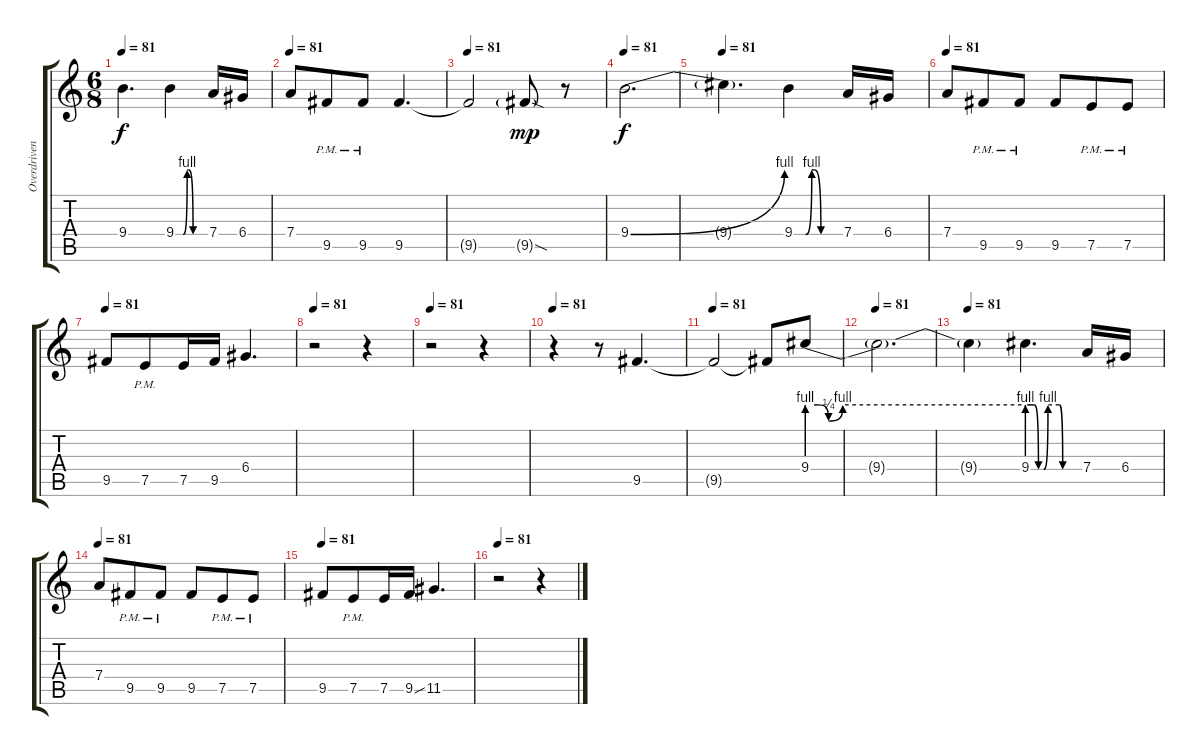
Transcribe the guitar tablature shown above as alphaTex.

\track ("Overdriven Guitar II" "Overdriven") {instrument overdrivenguitar}
\staff {score tabs}
\tuning (E4 B3 G3 D3 A2 D2) {hide}
\ts (6 8)
\tempo 81
\clef g2
\ks c
9.4{t}.4{d dy f} 9.4{be (custom 0 0 15 0 23 4 26 4 35 0 60 0)}.4 7.4.16 6.4.16 |
\tempo 81
7.4.8 9.5{pm}.8 9.5{pm}.8 9.5.4{d} |
\tempo 81
9.5{t}.2 9.5{sod g}.8{dy mp} r.8 |
\tempo 81
9.4{be (bend 0 0 60 4)}.2{d dy f} |
\tempo 81
9.4{t}.4{d} 9.4{be (custom 0 0 15 0 23 4 26 4 35 0 60 0)}.4 7.4.16 6.4.16 |
\tempo 81
7.4.8 9.5{pm}.8 9.5{pm}.8 9.5.8 7.5{pm}.8 7.5{pm}.8 |
\tempo 81
9.5.8 7.5{pm}.8 7.5.16 9.5.16 6.4.4{d} |
\tempo 81
r.2 r.4 |
\tempo 81
r.2 r.4 |
\tempo 81
r.4 r.8 9.5.4{d} |
\tempo 81
9.5{t}.2 9.5{t}.8 9.4{be (custom 0 4 3 4 6 1 10 4 60 4)}.8 |
\tempo 81
9.4{t}.2{d} |
\tempo 81
9.4{t}.4 9.4{be (custom 0 4 8 4 13 0 19 0 24 4 37 4 41 0 60 0)}.4{d} 7.4.16 6.4.16 |
\tempo 81
7.4.8 9.5{pm}.8 9.5{pm}.8 9.5.8 7.5{pm}.8 7.5{pm}.8 |
\tempo 81
9.5.8 7.5{pm}.8 7.5.16 9.5{ss}.16 11.5.4{d} |
\tempo 81
r.2 r.4
